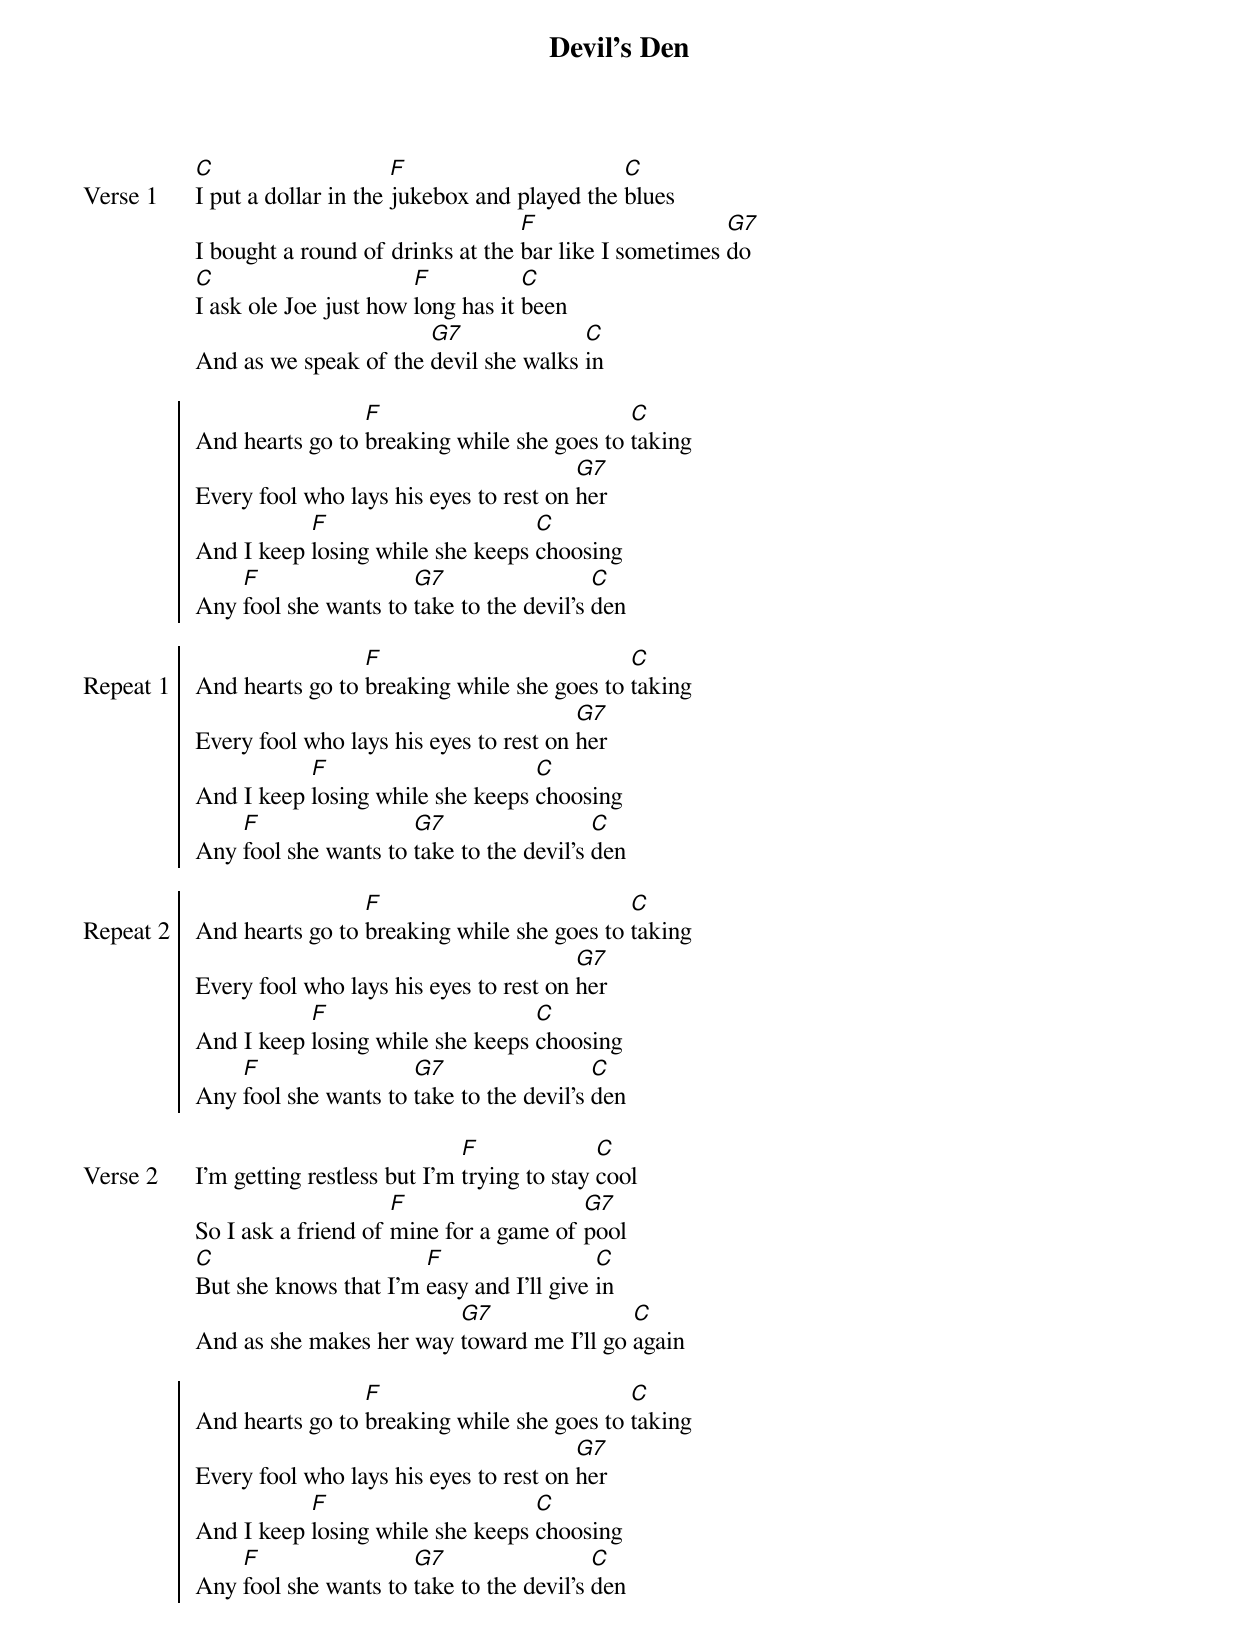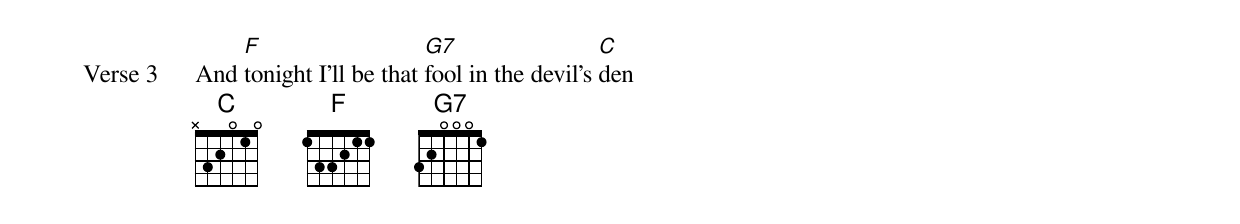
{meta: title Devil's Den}
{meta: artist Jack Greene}
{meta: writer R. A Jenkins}

{start_of_verse: Verse 1}
[C]I put a dollar in the [F]jukebox and played the [C]blues
I bought a round of drinks at the [F]bar like I sometimes [G7]do
[C]I ask ole Joe just how [F]long has it [C]been
And as we speak of the [G7]devil she walks [C]in
{end_of_verse}

{start_of_chorus}
And hearts go to [F]breaking while she goes to [C]taking
Every fool who lays his eyes to rest on [G7]her
And I keep [F]losing while she keeps [C]choosing
Any [F]fool she wants to [G7]take to the devil’s [C]den
{end_of_chorus}

{start_of_chorus: Repeat 1}
And hearts go to [F]breaking while she goes to [C]taking
Every fool who lays his eyes to rest on [G7]her
And I keep [F]losing while she keeps [C]choosing
Any [F]fool she wants to [G7]take to the devil’s [C]den
{end_of_chorus}

{start_of_chorus: Repeat 2}
And hearts go to [F]breaking while she goes to [C]taking
Every fool who lays his eyes to rest on [G7]her
And I keep [F]losing while she keeps [C]choosing
Any [F]fool she wants to [G7]take to the devil’s [C]den
{end_of_chorus}

{start_of_verse: Verse 2}
I’m getting restless but I’m [F]trying to stay [C]cool
So I ask a friend of [F]mine for a game of [G7]pool
[C]But she knows that I’m [F]easy and I’ll give [C]in
And as she makes her way [G7]toward me I’ll go [C]again
{end_of_verse}

{start_of_chorus}
And hearts go to [F]breaking while she goes to [C]taking
Every fool who lays his eyes to rest on [G7]her
And I keep [F]losing while she keeps [C]choosing
Any [F]fool she wants to [G7]take to the devil’s [C]den
{end_of_chorus}

{start_of_verse: Verse 3}
And [F]tonight I’ll be that [G7]fool in the devil’s [C]den
{end_of_verse}
